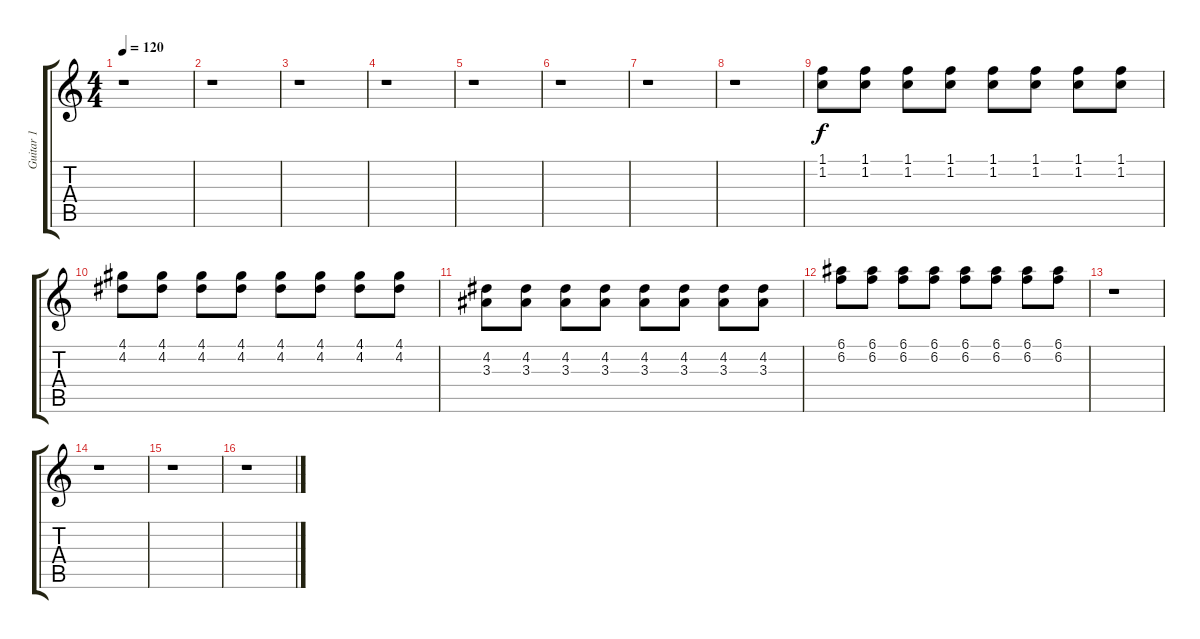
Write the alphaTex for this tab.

\track ("Guitar 1" "Guitar 1") {instrument distortionguitar}
\staff {score tabs}
\tuning (E4 B3 G3 D3 A2 E2) {hide}
\ts (4 4)
\tempo 120
\clef g2
\ks c
r.1{dy f instrument distortionguitar} |
r.1 |
r.1 |
r.1 |
r.1 |
r.1 |
r.1 |
r.1 |
(1.1 1.2).8 (1.1 1.2).8 (1.1 1.2).8 (1.1 1.2).8 (1.1 1.2).8 (1.1 1.2).8 (1.1 1.2).8 (1.1 1.2).8 |
(4.1 4.2).8 (4.1 4.2).8 (4.1 4.2).8 (4.1 4.2).8 (4.1 4.2).8 (4.1 4.2).8 (4.1 4.2).8 (4.1 4.2).8 |
(4.2 3.3).8 (4.2 3.3).8 (4.2 3.3).8 (4.2 3.3).8 (4.2 3.3).8 (4.2 3.3).8 (4.2 3.3).8 (4.2 3.3).8 |
(6.1 6.2).8 (6.1 6.2).8 (6.1 6.2).8 (6.1 6.2).8 (6.1 6.2).8 (6.1 6.2).8 (6.1 6.2).8 (6.1 6.2).8 |
r.1 |
r.1 |
r.1 |
r.1
